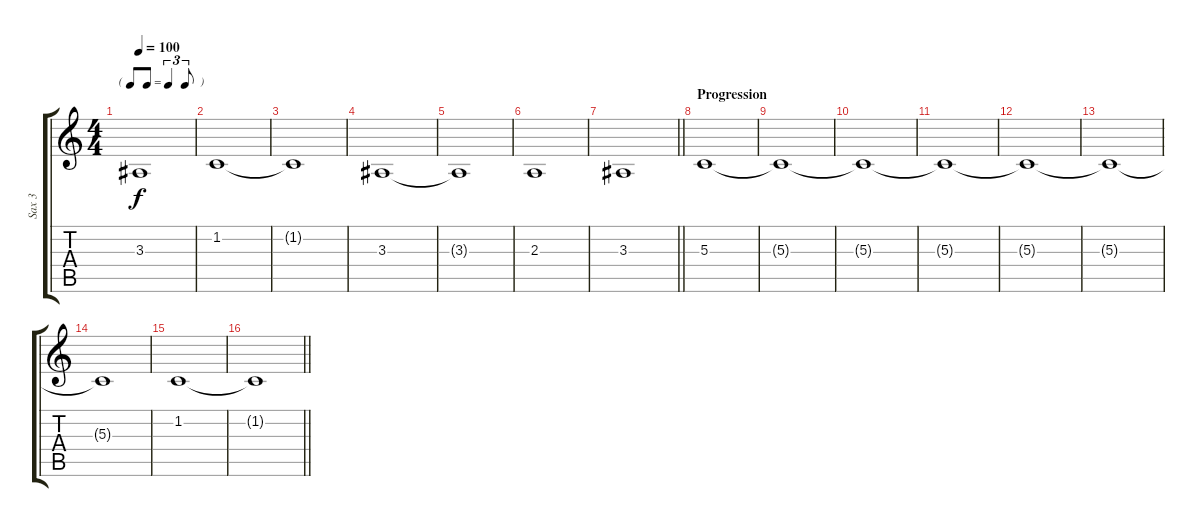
\track ("Sax 3" "Sax 3") {instrument baritonesax}
\staff {score tabs}
\tuning (E4 B3 G3 D3 A2 E2) {hide}
\ts (4 4)
\tf triplet8th
\tempo 100
\clef g2
\ks c
3.3{t}.1{dy f} |
1.2.1 |
1.2{t}.1 |
3.3.1 |
3.3{t}.1 |
2.3.1 |
\barLineRight lightlight
3.3.1 |
\section ("" "Progression")
5.3.1 |
5.3{t}.1 |
5.3{t}.1 |
5.3{t}.1 |
5.3{t}.1 |
5.3{t}.1{volume 12} |
5.3{t}.1 |
1.2.1 |
\barLineRight lightlight
1.2{t}.1
